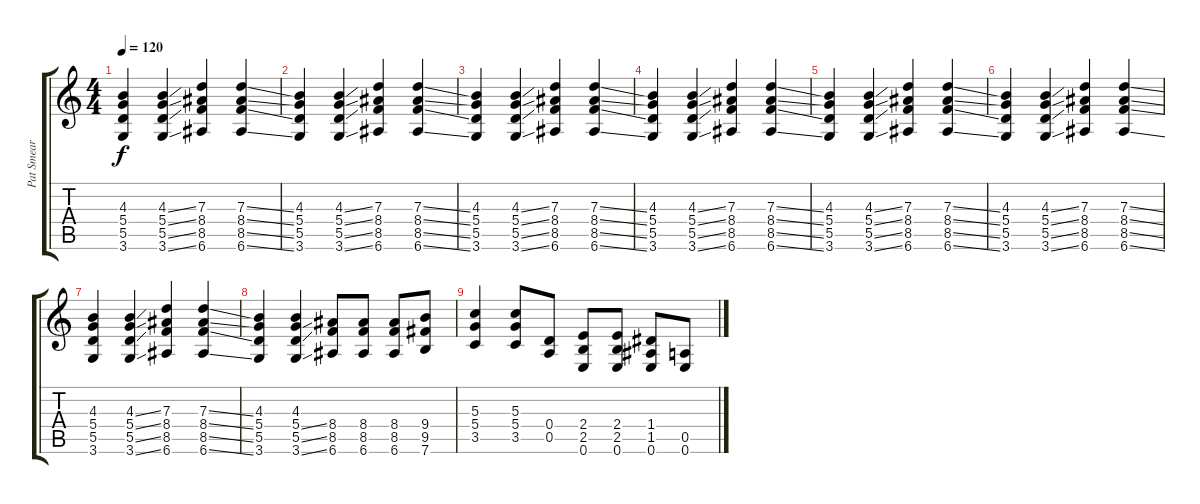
\track ("Pat Smear (Guitare)" "Pat Smear ") {instrument distortionguitar}
\staff {score tabs}
\tuning (E4 B3 G3 D3 A2 E2) {hide}
\ts (4 4)
\tempo 120
\clef g2
\ks c
(4.3 5.4 5.5 3.6).4{dy f} (4.3{ss} 5.4{ss} 5.5{ss} 3.6{ss}).4 (7.3 8.4 8.5 6.6).4 (7.3{ss} 8.4{ss} 8.5{ss} 6.6{ss}).4 |
(4.3 5.4 5.5 3.6).4 (4.3{ss} 5.4{ss} 5.5{ss} 3.6{ss}).4 (7.3 8.4 8.5 6.6).4 (7.3{ss} 8.4{ss} 8.5{ss} 6.6{ss}).4 |
(4.3 5.4 5.5 3.6).4 (4.3{ss} 5.4{ss} 5.5{ss} 3.6{ss}).4 (7.3 8.4 8.5 6.6).4 (7.3{ss} 8.4{ss} 8.5{ss} 6.6{ss}).4 |
(4.3 5.4 5.5 3.6).4 (4.3{ss} 5.4{ss} 5.5{ss} 3.6{ss}).4 (7.3 8.4 8.5 6.6).4 (7.3{ss} 8.4{ss} 8.5{ss} 6.6{ss}).4 |
(4.3 5.4 5.5 3.6).4 (4.3{ss} 5.4{ss} 5.5{ss} 3.6{ss}).4 (7.3 8.4 8.5 6.6).4 (7.3{ss} 8.4{ss} 8.5{ss} 6.6{ss}).4 |
(4.3 5.4 5.5 3.6).4 (4.3{ss} 5.4{ss} 5.5{ss} 3.6{ss}).4 (7.3 8.4 8.5 6.6).4 (7.3{ss} 8.4{ss} 8.5{ss} 6.6{ss}).4 |
(4.3 5.4 5.5 3.6).4 (4.3{ss} 5.4{ss} 5.5{ss} 3.6{ss}).4 (7.3 8.4 8.5 6.6).4 (7.3{ss} 8.4{ss} 8.5{ss} 6.6{ss}).4 |
(4.3 5.4 5.5 3.6).4 (4.3 5.4{ss} 5.5{ss} 3.6{ss}).4 (8.4 8.5 6.6).8 (8.4 8.5 6.6).8 (8.4 8.5 6.6).8 (9.4 9.5 7.6).8 |
(5.3 5.4 3.5).4 (5.3 5.4 3.5).8 (0.4 0.5).8 (2.4 2.5 0.6).8 (2.4 2.5 0.6).8 (1.4 1.5 0.6).8 (0.5 0.6).8
